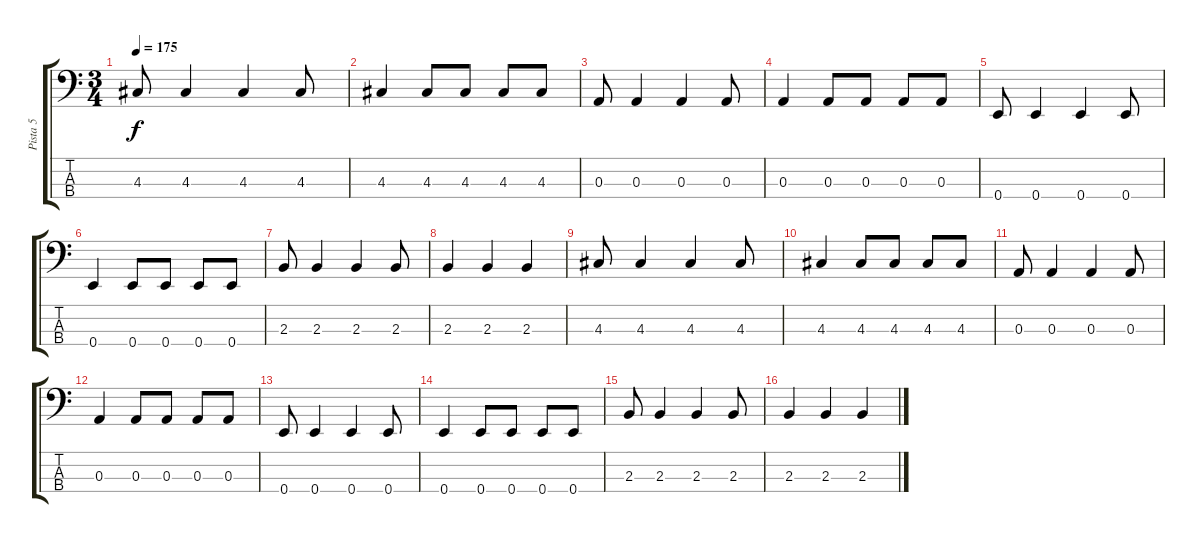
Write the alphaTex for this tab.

\track ("Pista 5" "Pista 5") {instrument electricbassfinger}
\staff {score tabs}
\tuning (G2 D2 A1 E1) {hide}
\ts (3 4)
\tempo 175
\clef f4
\ks c
4.3.8{dy f} 4.3.4 4.3.4 4.3.8 |
4.3.4 4.3.8 4.3.8 4.3.8 4.3.8 |
0.3.8 0.3.4 0.3.4 0.3.8 |
0.3.4 0.3.8 0.3.8 0.3.8 0.3.8 |
0.4.8 0.4.4 0.4.4 0.4.8 |
0.4.4 0.4.8 0.4.8 0.4.8 0.4.8 |
2.3.8 2.3.4 2.3.4 2.3.8 |
2.3.4 2.3.4 2.3.4 |
4.3.8 4.3.4 4.3.4 4.3.8 |
4.3.4 4.3.8 4.3.8 4.3.8 4.3.8 |
0.3.8 0.3.4 0.3.4 0.3.8 |
0.3.4 0.3.8 0.3.8 0.3.8 0.3.8 |
0.4.8 0.4.4 0.4.4 0.4.8 |
0.4.4 0.4.8 0.4.8 0.4.8 0.4.8 |
2.3.8 2.3.4 2.3.4 2.3.8 |
2.3.4 2.3.4 2.3.4
